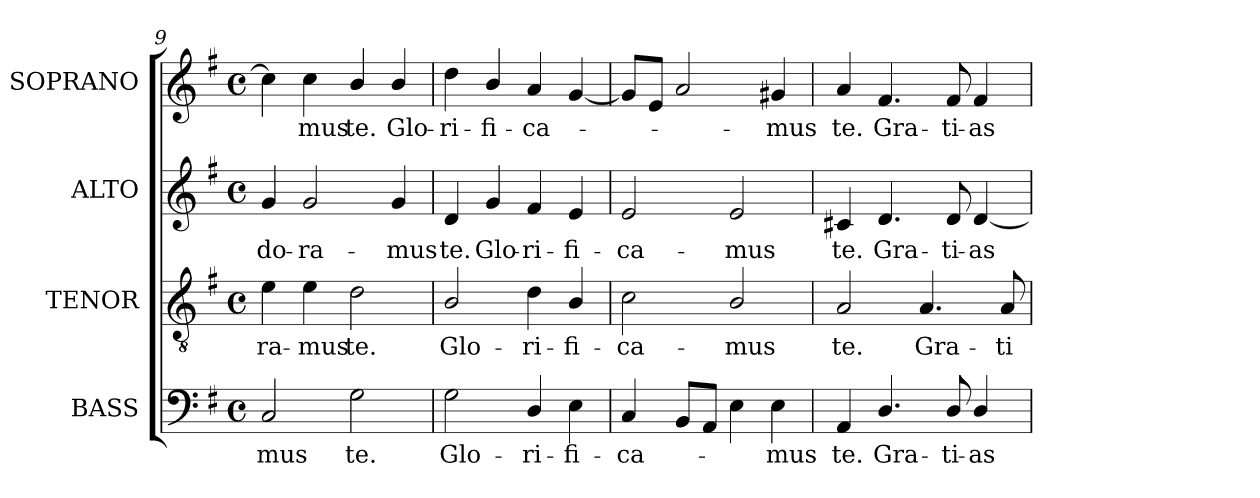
**kern	**text	**kern	**text	**kern	**text	**kern	**text
*part4	*part4	*part3	*part3	*part2	*part2	*part1	*part1
*staff4	*staff4	*staff3	*staff3	*staff2	*staff2	*staff1	*staff1
*I"BASS	*	*I"TENOR	*	*I"ALTO	*	*I"SOPRANO	*
*I'B.	*	*I'T.	*	*I'A.	*	*I'S.	*
*clefF4	*	*clefGv2	*	*clefG2	*	*clefG2	*
*	*	*ITrd7c12	*	*	*	*	*
*k[f#]	*	*k[f#]	*	*k[f#]	*	*k[f#]	*
*G:	*	*G:	*	*G:	*	*G:	*
*M4/4	*	*M4/4	*	*M4/4	*	*M4/4	*
*met(c)	*	*met(c)	*	*met(c)	*	*met(c)	*
=9	=9	=9	=9	=9	=9	=9	=9
!	!LO:LY:b:color=#000000	!	!	!	!	!	!
!	!	!	!LO:LY:b:color=#000000	!	!	!	!
!	!	!	!	!	!LO:LY:b:color=#000000	!	!
2Ci/	-mus	4Ei\	-ra-	4gi/	-do-	4cci\]	.
!	!	!	!LO:LY:b:color=#000000	!	!	!	!
!	!	!	!	!	!LO:LY:b:color=#000000	!	!
!	!	!	!	!	!	!	!LO:LY:b:color=#000000
.	.	4Ei\	-mus	2gi/	-ra-	4cci\	-mus
!	!LO:LY:b:color=#000000	!	!	!	!	!	!
!	!	!	!LO:LY:b:color=#000000	!	!	!	!
!	!	!	!	!	!	!	!LO:LY:b:color=#000000
2Gi\	te.	2Di\	te.	.	.	4bi/	te.
!	!	!	!	!	!LO:LY:b:color=#000000	!	!
!	!	!	!	!	!	!	!LO:LY:b:color=#000000
.	.	.	.	4gi/	-mus	4bi/	Glo-
=10	=10	=10	=10	=10	=10	=10	=10
!	!LO:LY:b:color=#000000	!	!	!	!	!	!
!	!	!	!LO:LY:b:color=#000000	!	!	!	!
!	!	!	!	!	!LO:LY:b:color=#000000	!	!
!	!	!	!	!	!	!	!LO:LY:b:color=#000000
2Gi\	Glo-	2BBi/	Glo-	4di/	te.	4ddi\	-ri-
!	!	!	!	!	!LO:LY:b:color=#000000	!	!
!	!	!	!	!	!	!	!LO:LY:b:color=#000000
.	.	.	.	4gi/	Glo-	4bi/	-fi-
!	!LO:LY:b:color=#000000	!	!	!	!	!	!
!	!	!	!LO:LY:b:color=#000000	!	!	!	!
!	!	!	!	!	!LO:LY:b:color=#000000	!	!
!	!	!	!	!	!	!	!LO:LY:b:color=#000000
4Di/	-ri-	4Di\	-ri-	4f#i/	-ri-	4ai/	-ca-
!	!LO:LY:b:color=#000000	!	!	!	!	!	!
!	!	!	!LO:LY:b:color=#000000	!	!	!	!
!	!	!	!	!	!LO:LY:b:color=#000000	!	!
4Ei\	-fi-	4BBi/	-fi-	4ei/	-fi-	[4gi/	.
=11	=11	=11	=11	=11	=11	=11	=11
!	!LO:LY:b:color=#000000	!	!	!	!	!	!
!	!	!	!LO:LY:b:color=#000000	!	!	!	!
!	!	!	!	!	!LO:LY:b:color=#000000	!	!
4Ci/	-ca-	2Ci\	-ca-	2ei/	-ca-	8gi/L]	.
.	.	.	.	.	.	8ei/J	.
8BBi/L	.	.	.	.	.	2ai/	.
8AAi/J	.	.	.	.	.	.	.
!	!	!	!LO:LY:b:color=#000000	!	!	!	!
!	!	!	!	!	!LO:LY:b:color=#000000	!	!
4Ei\	.	2BBi/	-mus	2ei/	-mus	.	.
!	!LO:LY:b:color=#000000	!	!	!	!	!	!
!	!	!	!	!	!	!	!LO:LY:b:color=#000000
4Ei\	-mus	.	.	.	.	4g#Xi/	-mus
=12	=12	=12	=12	=12	=12	=12	=12
!	!LO:LY:b:color=#000000	!	!	!	!	!	!
!	!	!	!LO:LY:b:color=#000000	!	!	!	!
!	!	!	!	!	!LO:LY:b:color=#000000	!	!
!	!	!	!	!	!	!	!LO:LY:b:color=#000000
4AAi/	te.	2AAi/	te.	4c#Xi/	te.	4ai/	te.
!	!LO:LY:b:color=#000000	!	!	!	!	!	!
!	!	!	!	!	!LO:LY:b:color=#000000	!	!
!	!	!	!	!	!	!	!LO:LY:b:color=#000000
4.Di/	Gra-	.	.	4.di/	Gra-	4.f#i/	Gra-
!	!	!	!LO:LY:b:color=#000000	!	!	!	!
.	.	4.AAi/	Gra-	.	.	.	.
!	!LO:LY:b:color=#000000	!	!	!	!	!	!
!	!	!	!	!	!LO:LY:b:color=#000000	!	!
!	!	!	!	!	!	!	!LO:LY:b:color=#000000
8Di/	-ti-	.	.	8di/	-ti-	8f#i/	-ti-
!	!LO:LY:b:color=#000000	!	!	!	!	!	!
!	!	!	!	!	!LO:LY:b:color=#000000	!	!
!	!	!	!	!	!	!	!LO:LY:b:color=#000000
4Di/	-as	.	.	[4di/	-as	4f#i/	-as
!	!	!	!LO:LY:b:color=#000000	!	!	!	!
.	.	8AAi/	-ti-	.	.	.	.
=	=	=	=	=	=	=	=
*-	*-	*-	*-	*-	*-	*-	*-
